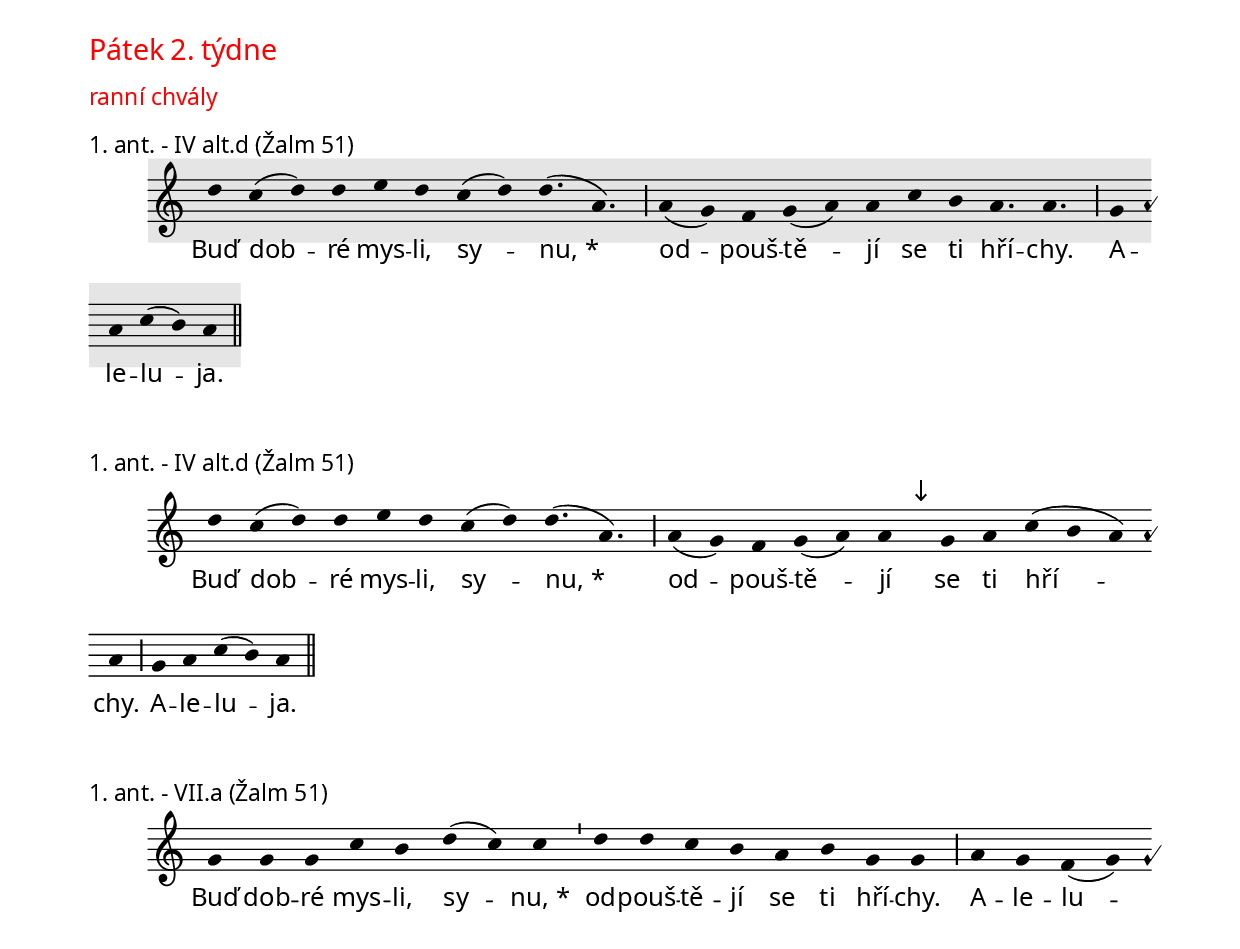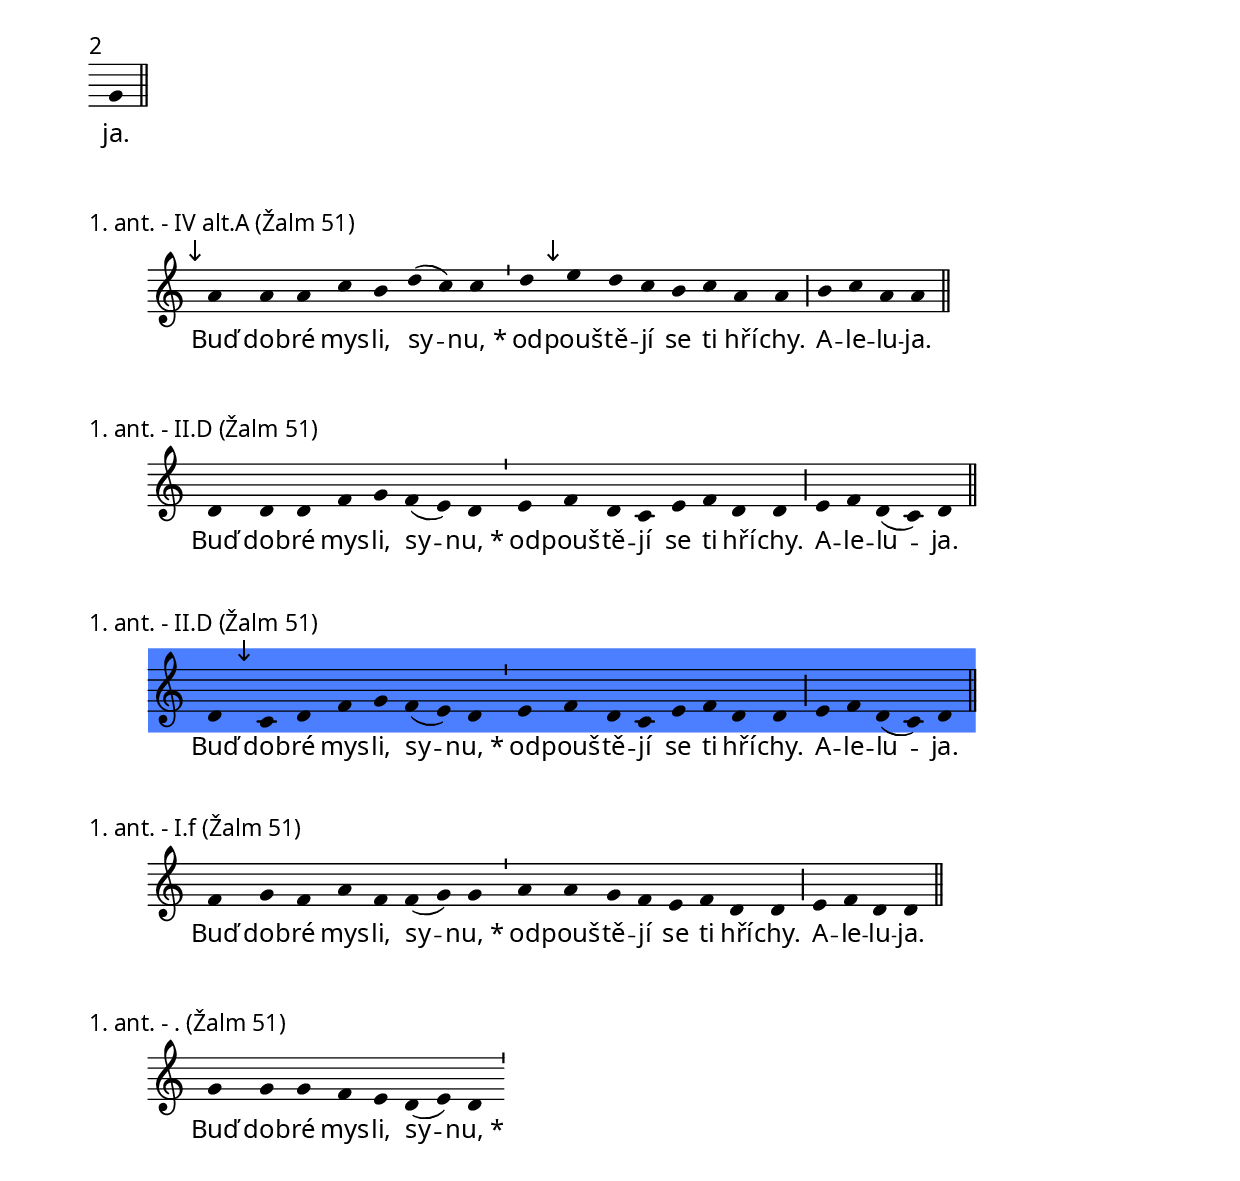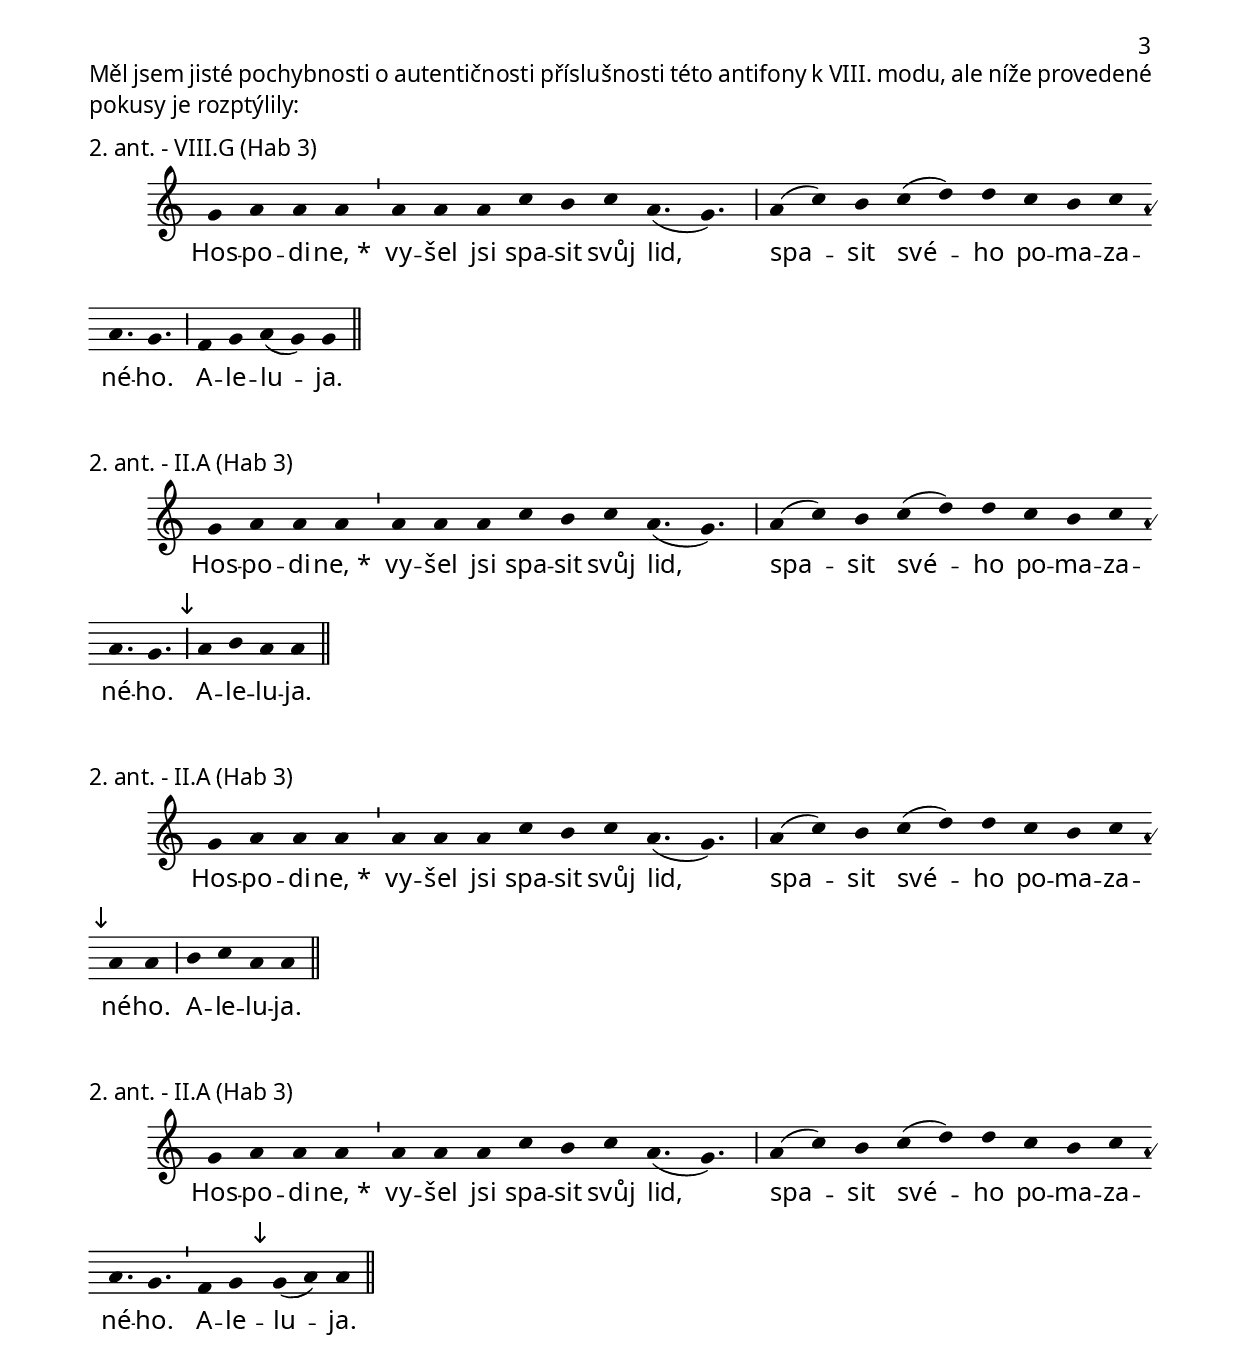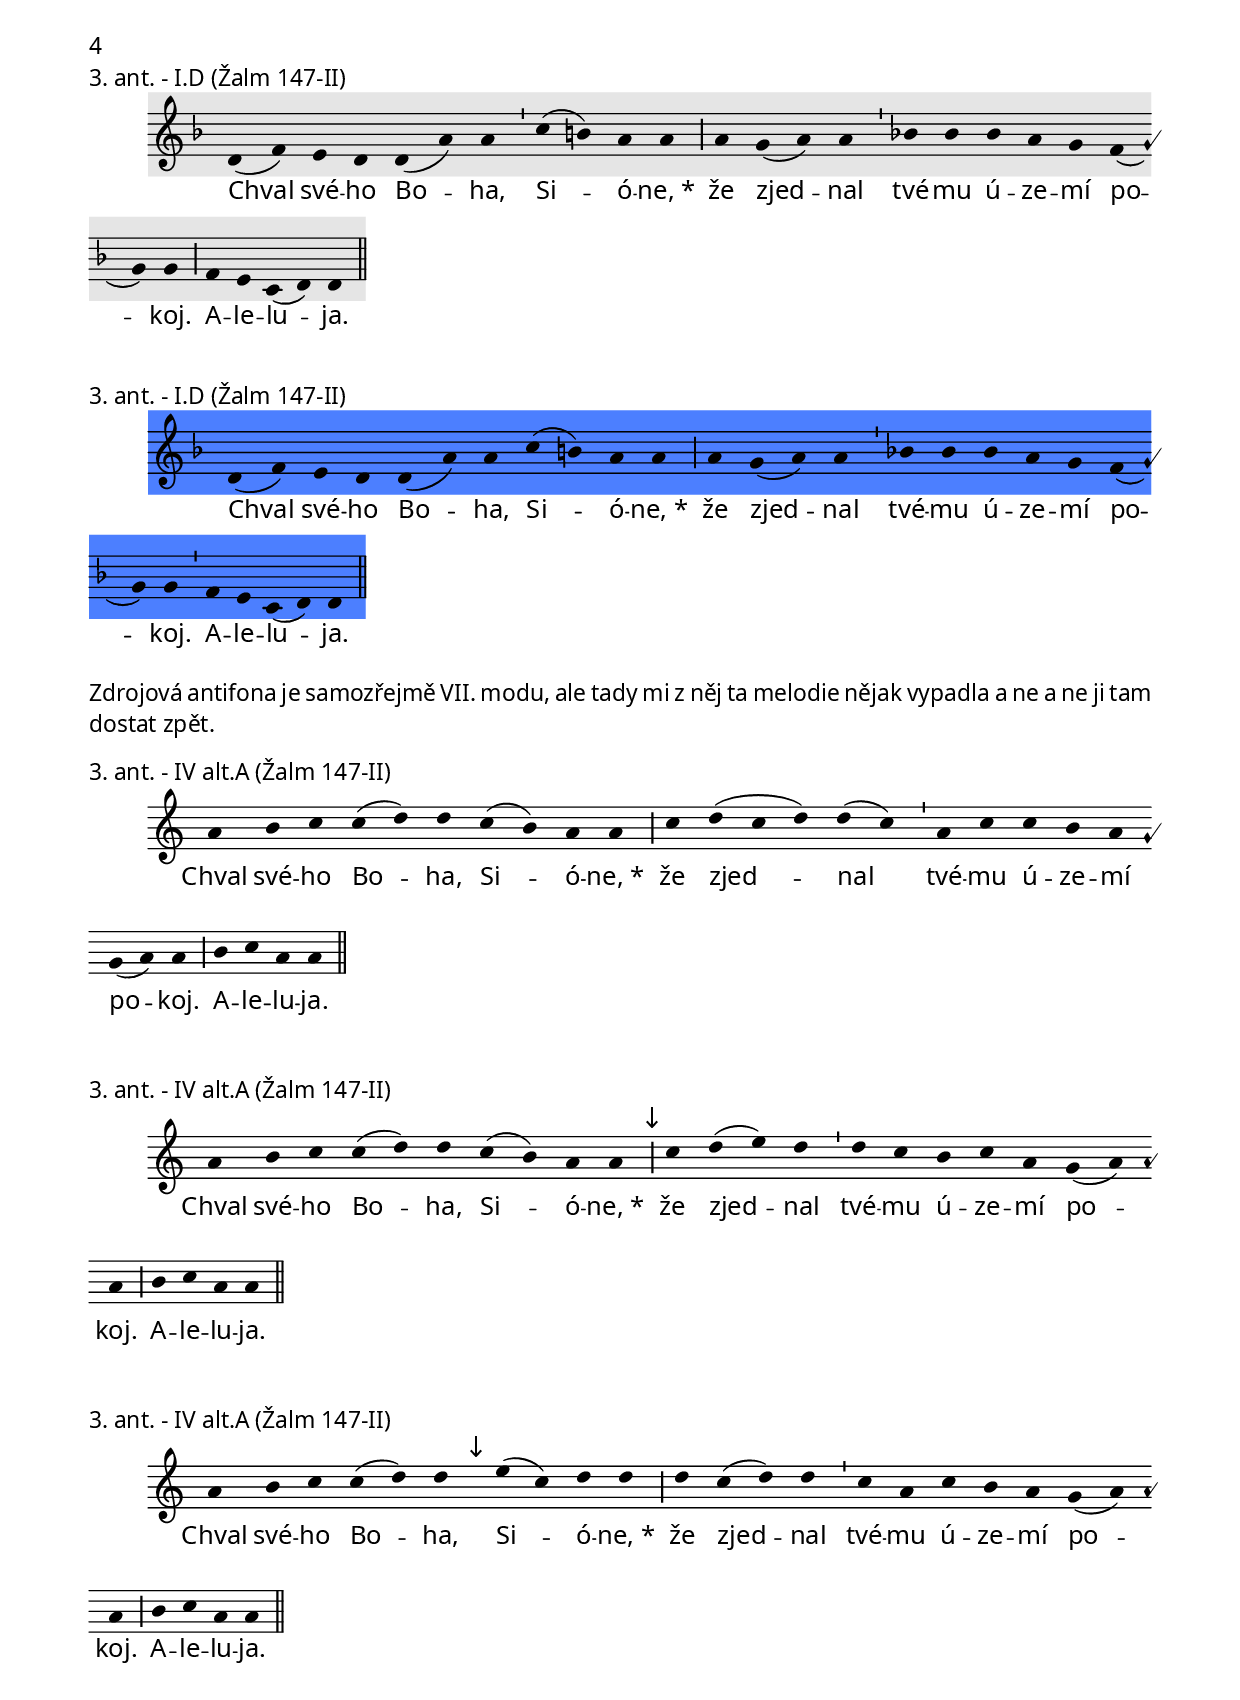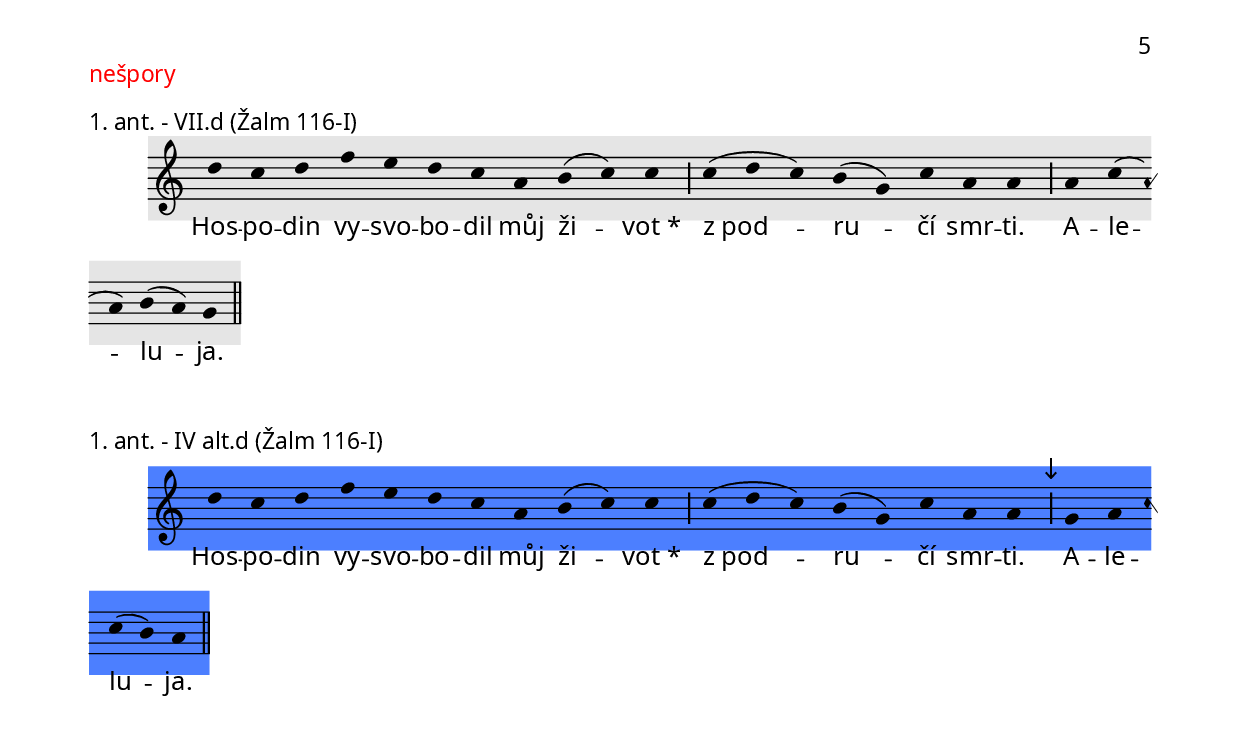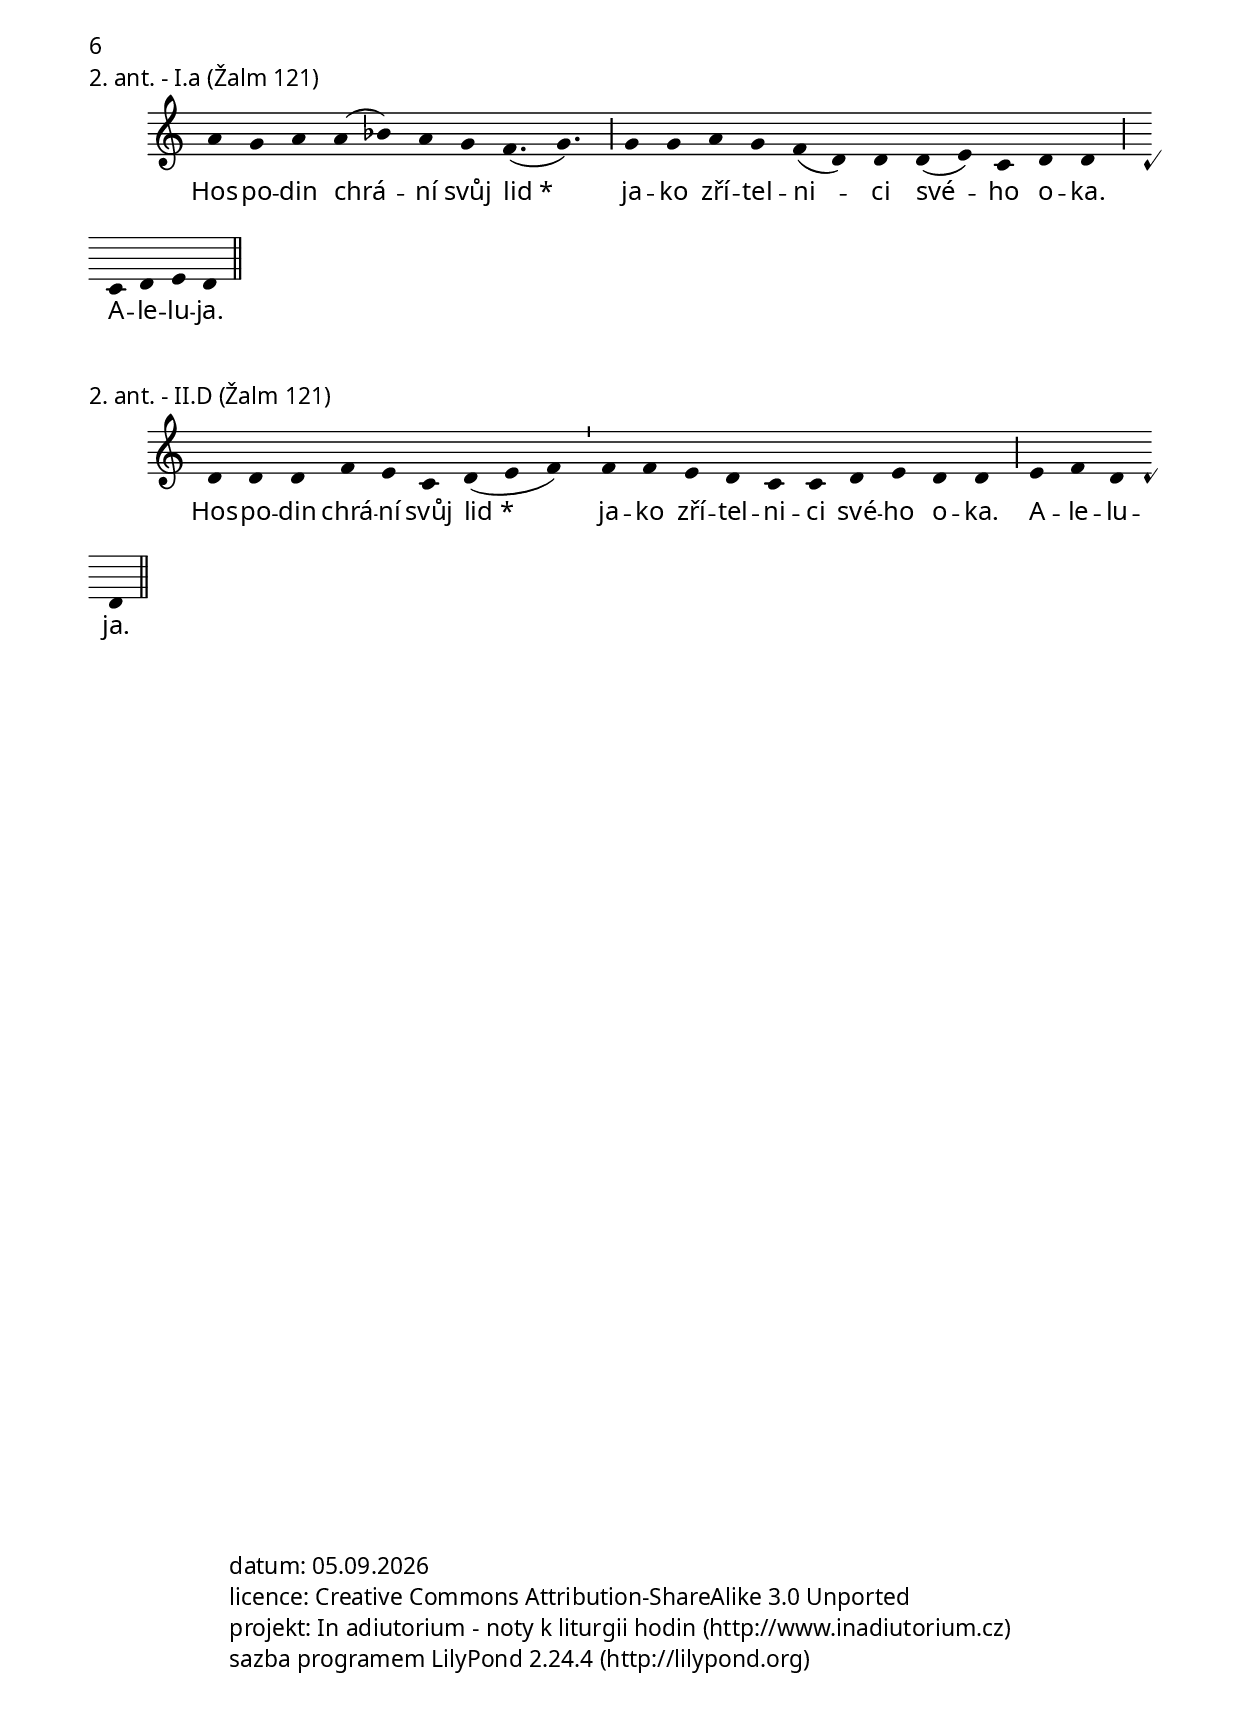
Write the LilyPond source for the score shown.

\include "../spolecne.ly"

\markup {\nadpisDen {Pátek 2. týdne}}

\markup {\nadpisHodinka {"ranní chvály"}}

\score {
  \relative c'' {
    \zvyraznovacSedy
    \choralniRezim
    d4 c( d) d e d c( d) d4.( a) \barMaior
    a4( g) f g( a) a c b a4. a \barMaior
    g4 a c( b) a \barFinalis
  }
  \addlyrics {
    Buď dob -- ré mys -- li, sy -- nu,_*
    od -- pouš -- tě -- jí se ti hří -- chy.
    A -- le -- lu -- ja.
  }
  \header {
    quid = "1. ant."
    modus = "IV alt"
    differentia = "d"
    psalmus = "Žalm 51"
    placet = "_se_ je takhle nepřípustné"
    id = "rch-a1"
    piece = \markup {\sestavTitulek}
  }
}

\score {
  \relative c'' {
    \choralniRezim
    d4 c( d) d e d c( d) d4.( a) \barMaior
    a4( g) f g( a) a \mark\sipka g a c( b a) a \barMaior
    g a c( b) a \barFinalis
  }
  \addlyrics {
    Buď dob -- ré mys -- li, sy -- nu,_*
    od -- pouš -- tě -- jí se ti hří -- chy.
    A -- le -- lu -- ja.
  }
  \header {
    quid = "1. ant."
    modus = "IV alt"
    differentia = "d"
    psalmus = "Žalm 51"
    id = "rch-a1"
    piece = \markup {\sestavTitulek}
  }
}

\score {
  \relative c'' {
    \choralniRezim
    g4 g g c b d( c) c \barMin
    d d c b a b g g \barMaior
    a g f( g) g \barFinalis
  }
  \addlyrics {
    Buď dob -- ré mys -- li, sy -- nu,_*
    od -- pouš -- tě -- jí se ti hří -- chy.
    A -- le -- lu -- ja.
  }
  \header {
    quid = "1. ant."
    modus = "VII"
    differentia = "a"
    psalmus = "Žalm 51"
    id = "rch-a1"
    piece = \markup {\sestavTitulek}
  }
}

\score {
  \relative c'' {
    \choralniRezim
    \mark\sipka a4 a a c b d( c) c \barMin
    d \mark\sipka e d c b c a a \barMaior
    b c a a \barFinalis
  }
  \addlyrics {
    Buď dob -- ré mys -- li, sy -- nu,_*
    od -- pouš -- tě -- jí se ti hří -- chy.
    A -- le -- lu -- ja.
  }
  \header {
    quid = "1. ant."
    modus = "IV alt"
    differentia = "A"
    psalmus = "Žalm 51"
    id = "rch-a1"
    piece = \markup {\sestavTitulek}
  }
}

\score {
  \relative c' {
    \choralniRezim
    d4 d d f g f( e) d \barMin
    e f d c e f d d \barMaior
    e f d( c) d \barFinalis
  }
  \addlyrics {
    Buď dob -- ré mys -- li, sy -- nu,_*
    od -- pouš -- tě -- jí se ti hří -- chy.
    A -- le -- lu -- ja.
  }
  \header {
    quid = "1. ant."
    modus = "II"
    differentia = "D"
    psalmus = "Žalm 51"
    id = "rch-a1"
    piece = \markup {\sestavTitulek}
  }
}

\score {
  \relative c' {
    \zvyraznovacModry
    \choralniRezim
    d4 \mark\sipka c d f g f( e) d \barMin
    e f d c e f d d \barMaior
    e f d( c) d \barFinalis
  }
  \addlyrics {
    Buď dob -- ré mys -- li, sy -- nu,_*
    od -- pouš -- tě -- jí se ti hří -- chy.
    A -- le -- lu -- ja.
  }
  \header {
    quid = "1. ant."
    modus = "II"
    differentia = "D"
    psalmus = "Žalm 51"
    id = "rch-a1"
    piece = \markup {\sestavTitulek}
  }
}

\score {
  \relative c' {
    \choralniRezim
    f4 g f a f f( g) g \barMin
    a a g f e f d d \barMaior
    e f d d \barFinalis
  }
  \addlyrics {
    Buď dob -- ré mys -- li, sy -- nu,_*
    od -- pouš -- tě -- jí se ti hří -- chy.
    A -- le -- lu -- ja.
  }
  \header {
    quid = "1. ant."
    modus = "I"
    differentia = "f"
    psalmus = "Žalm 51"
    id = "rch-a1"
    piece = \markup {\sestavTitulek}
  }
}

\score {
  \relative c'' {
    \choralniRezim
    g4 g g f e d( e) d \barMin
  }
  \addlyrics {
    Buď dob -- ré mys -- li, sy -- nu,_*
    od -- pouš -- tě -- jí se ti hří -- chy.
    A -- le -- lu -- ja.
  }
  \header {
    quid = "1. ant."
    modus = ""
    differentia = ""
    psalmus = "Žalm 51"
    id = "rch-a1"
    piece = \markup {\sestavTitulek}
  }
}

\pageBreak

\markup\justify{
  Měl jsem jisté pochybnosti o autentičnosti příslušnosti této antifony
  k VIII. modu, ale níže provedené pokusy je rozptýlily:
}

\score {
  \relative c'' {
    \choralniRezim
    g4 a a a \barMin
    a a a c b c a4.( g) \barMaior
    a4( c) b c( d) d c b c a4. g \barMaior
    f4 g a( g) g \barFinalis
  }
  \addlyrics {
    Hos -- po -- di -- ne,_*
    vy -- šel jsi spa -- sit svůj lid,
    spa -- sit své -- ho po -- ma -- za -- né -- ho.
    A -- le -- lu -- ja.
  }
  \header {
    quid = "2. ant."
    modus = "VIII"
    differentia = "G"
    psalmus = "Hab 3"
    placet = "není to spíš modus II, až skrz aleluja přebitý na VIII?"
    id = "rch-a2"
    piece = \markup {\sestavTitulek}
  }
}

\score {
  \relative c'' {
    \choralniRezim
    g4 a a a \barMin
    a a a c b c a4.( g) \barMaior
    a4( c) b c( d) d c b c a4. g \barMaior
    \mark\sipka a4 b a a \barFinalis
  }
  \addlyrics {
    Hos -- po -- di -- ne,_*
    vy -- šel jsi spa -- sit svůj lid,
    spa -- sit své -- ho po -- ma -- za -- né -- ho.
    A -- le -- lu -- ja.
  }
  \header {
    quid = "2. ant."
    modus = "II"
    differentia = "A"
    psalmus = "Hab 3"
    placet = "tak takhle to určitě smysl nedává"
    id = "rch-a2"
    piece = \markup {\sestavTitulek}
  }
}

\score {
  \relative c'' {
    \choralniRezim
    g4 a a a \barMin
    a a a c b c a4.( g) \barMaior
    a4( c) b c( d) d c b c \mark\sipka a a \barMaior
    b c a a \barFinalis
  }
  \addlyrics {
    Hos -- po -- di -- ne,_*
    vy -- šel jsi spa -- sit svůj lid,
    spa -- sit své -- ho po -- ma -- za -- né -- ho.
    A -- le -- lu -- ja.
  }
  \header {
    quid = "2. ant."
    modus = "II"
    differentia = "A"
    psalmus = "Hab 3"
    placet = "... takhle sice ano, ale původní znění je pořád hezčí a přirozenější."
    id = "rch-a2"
    piece = \markup {\sestavTitulek}
  }
}

\score {
  \relative c'' {
    \choralniRezim
    g4 a a a \barMin
    a a a c b c a4.( g) \barMaior
    a4( c) b c( d) d c b c a4. g \barMin
    f4 g \mark\sipka g( a) a \barFinalis
  }
  \addlyrics {
    Hos -- po -- di -- ne,_*
    vy -- šel jsi spa -- sit svůj lid,
    spa -- sit své -- ho po -- ma -- za -- né -- ho.
    A -- le -- lu -- ja.
  }
  \header {
    quid = "2. ant."
    modus = "II"
    differentia = "A"
    psalmus = "Hab 3"
    id = "rch-a2"
    piece = \markup {\sestavTitulek}
  }
}

\pageBreak

\score {
  \relative c' {
    \zvyraznovacSedy
    \choralniRezim
    \key f \major
    d4( f) e d d( a') a \barMin c( b) a a \barMaior
    a g( a) a \barMin bes! bes bes a g f( g) g \barMaior
    f e c( d) d \barFinalis
  }
  \addlyrics {
    Chval své -- ho Bo -- ha, Si -- ó -- ne,_*
    že zjed -- nal tvé -- mu ú -- ze -- mí po -- koj.
    A -- le -- lu -- ja.
  }
  \header {
    quid = "3. ant."
    modus = "I"
    differentia = "D"
    psalmus = "Žalm 147-II"
    id = "rch-a3"
    placet = "* (přestože si nejsem jistý, že ten konec je košer)"
    piece = \markup {\sestavTitulek}
  }
}

\score {
  \relative c' {
    \zvyraznovacModry
    \choralniRezim
    \key f \major
    d4( f) e d d( a') a c( b) a a \barMaior
    a g( a) a \barMin bes! bes bes a g f( g) g \barMin
    f e c( d) d \barFinalis
  }
  \addlyrics {
    Chval své -- ho Bo -- ha, Si -- ó -- ne,_*
    že zjed -- nal tvé -- mu ú -- ze -- mí po -- koj.
    A -- le -- lu -- ja.
  }
  \header {
    quid = "3. ant."
    modus = "I"
    differentia = "D"
    psalmus = "Žalm 147-II"
    id = "rch-a3"
    placet = "* (přestože si nejsem jistý, že ten konec je košer)"
    piece = \markup {\sestavTitulek}
  }
}

\markup\justify{
  Zdrojová antifona je samozřejmě VII. modu, ale tady mi z něj ta melodie
  nějak vypadla a ne a ne ji tam dostat zpět.
}

\score {
  \relative c'' {
    \choralniRezim
    a4 b c c( d) d c( b) a a \barMaior
    c d( c d) d( c) \barMin
    a c c b a g( a) a \barMaior
    b c a a \barFinalis
  }
  \addlyrics {
    Chval své -- ho Bo -- ha, Si -- ó -- ne,_*
    že zjed -- nal
    tvé -- mu ú -- ze -- mí po -- koj.
    A -- le -- lu -- ja.
  }
  \header {
    quid = "3. ant."
    modus = "IV alt"
    differentia = "A"
    psalmus = "Žalm 147-II"
    fial = "antifony/tyden4_6patek.ly#rch-ant3?zacatek"
    id = "rch-a3"
    piece = \markup {\sestavTitulek}
  }
}

\score {
  \relative c'' {
    \choralniRezim
    a4 b c c( d) d c( b) a a \barMaior
    \mark\sipka c d( e) d \barMin
    d c b c a g( a) a \barMaior
    b c a a \barFinalis
  }
  \addlyrics {
    Chval své -- ho Bo -- ha, Si -- ó -- ne,_*
    že zjed -- nal
    tvé -- mu ú -- ze -- mí po -- koj.
    A -- le -- lu -- ja.
  }
  \header {
    quid = "3. ant."
    modus = "IV alt"
    differentia = "A"
    psalmus = "Žalm 147-II"
    fial = "antifony/tyden4_6patek.ly#rch-ant3?zacatek"
    id = "rch-a3"
    piece = \markup {\sestavTitulek}
  }
}

\score {
  \relative c'' {
    \choralniRezim
    a4 b c c( d) d \mark\sipka e( c) d d \barMaior
    d c( d) d \barMin
    c a c b a g( a) a \barMaior
    b c a a \barFinalis
  }
  \addlyrics {
    Chval své -- ho Bo -- ha, Si -- ó -- ne,_*
    že zjed -- nal
    tvé -- mu ú -- ze -- mí po -- koj.
    A -- le -- lu -- ja.
  }
  \header {
    quid = "3. ant."
    modus = "IV alt"
    differentia = "A"
    psalmus = "Žalm 147-II"
    id = "rch-a3"
    piece = \markup {\sestavTitulek}
  }
}

\pageBreak

\markup {\nadpisHodinka {"nešpory"}}

\score {
  \relative c'' {
    \zvyraznovacSedy
    \choralniRezim
    d4 c d f e d c a b( c) c \barMaior
    c( d c) b( g) c a a \barMaior
    a c( a) b( a) g \barFinalis
  }
  \addlyrics {
    Hos -- po -- din vy -- svo -- bo -- dil můj ži -- vot_*
    z_pod -- ru -- čí smr -- ti.
    A -- le -- lu -- ja.
  }
  \header {
    quid = "1. ant."
    modus = "VII"
    differentia = "d"
    psalmus = "Žalm 116-I"
    id = "ne-a1"
    placet = "to je dost jasně přebitá IV alt - VII"
    piece = \markup {\sestavTitulek}
  }
}

\score {
  \relative c'' {
    \zvyraznovacModry
    \choralniRezim
    d4 c d f e d c a b( c) c \barMaior
    c( d c) b( g) c a a \barMaior
    \mark\sipka g a c( b) a \barFinalis
  }
  \addlyrics {
    Hos -- po -- din vy -- svo -- bo -- dil můj ži -- vot_*
    z_pod -- ru -- čí smr -- ti.
    A -- le -- lu -- ja.
  }
  \header {
    quid = "1. ant."
    modus = "IV alt"
    differentia = "d"
    psalmus = "Žalm 116-I"
    id = "ne-a1"
    piece = \markup {\sestavTitulek}
  }
}

\pageBreak

\score {
  \relative c'' {
    \choralniRezim
    a4 g a a( bes) a g f4.( g) \barMaior
    g4 g a g f( d) d d( e) c d d \barMaior
    c d e d \barFinalis
  }
  \addlyrics {
    Hos -- po -- din chrá -- ní svůj lid_*
    ja -- ko zří -- tel -- ni -- ci své -- ho o -- ka.
    A -- le -- lu -- ja.
  }
  \header {
    quid = "2. ant."
    modus = "I"
    differentia = "a"
    psalmus = "Žalm 121"
    id = "ne-a2"
    piece = \markup {\sestavTitulek}
  }
}

\score {
  \relative c' {
    \choralniRezim
    d4 d d f e c d( e f) \barMin
    f f e d c c d e d d \barMaior
    e f d d \barFinalis
  }
  \addlyrics {
    Hos -- po -- din chrá -- ní svůj lid_*
    ja -- ko zří -- tel -- ni -- ci své -- ho o -- ka.
    A -- le -- lu -- ja.
  }
  \header {
    quid = "2. ant."
    modus = "II"
    differentia = "D"
    psalmus = "Žalm 121"
    id = "ne-a2"
    piece = \markup {\sestavTitulek}
  }
}

% \score { \velikTIIpatekNespAntIII }